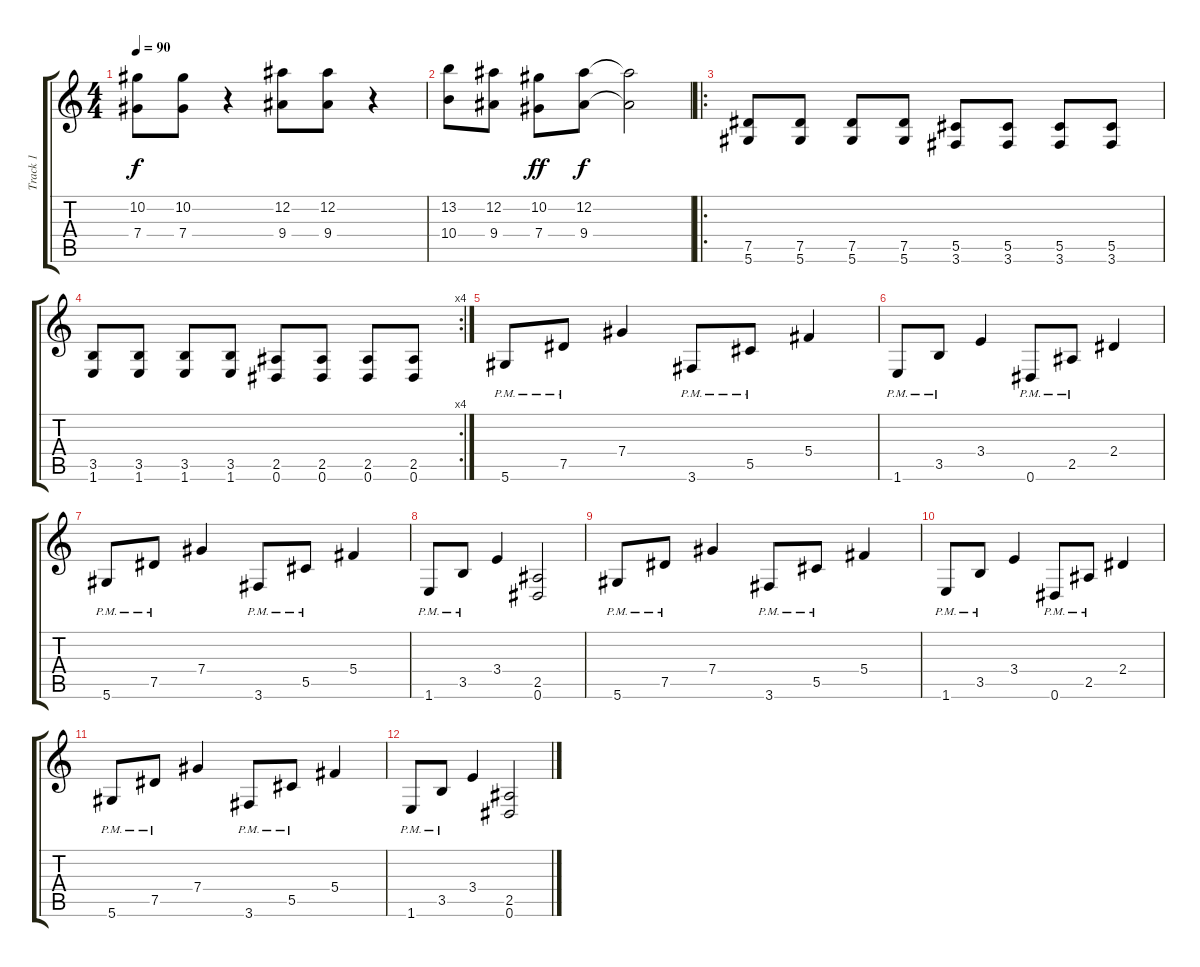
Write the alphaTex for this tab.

\track ("Track 1" "Track 1") {instrument electricguitarjazz}
\staff {score tabs}
\tuning (Eb4 Bb3 Gb3 Db3 Ab2 Eb2) {hide}
\ts (4 4)
\tempo 90
\clef g2
\ks c
(10.2 7.4).8{dy f} (10.2 7.4).8 r.4 (12.2 9.4).8 (12.2 9.4).8 r.4 |
(13.2 10.4).8 (12.2 9.4).8 (10.2 7.4).8{dy ff} (12.2 9.4).8{dy f} (12.2{t} 9.4{t}).2 |
\ro
(7.5 5.6).8 (7.5 5.6).8 (7.5 5.6).8 (7.5 5.6).8 (5.5 3.6).8 (5.5 3.6).8 (5.5 3.6).8 (5.5 3.6).8 |
\rc 4
(3.5 1.6).8 (3.5 1.6).8 (3.5 1.6).8 (3.5 1.6).8 (2.5 0.6).8 (2.5 0.6).8 (2.5 0.6).8 (2.5 0.6).8 |
5.6{pm}.8 7.5{pm}.8 7.4.4 3.6{pm}.8 5.5{pm}.8 5.4.4 |
1.6{pm}.8 3.5{pm}.8 3.4.4 0.6{pm}.8 2.5{pm}.8 2.4.4 |
5.6{pm}.8 7.5{pm}.8 7.4.4 3.6{pm}.8 5.5{pm}.8 5.4.4 |
1.6{pm}.8 3.5{pm}.8 3.4.4 (2.5 0.6).2 |
5.6{pm}.8 7.5{pm}.8 7.4.4 3.6{pm}.8 5.5{pm}.8 5.4.4 |
1.6{pm}.8 3.5{pm}.8 3.4.4 0.6{pm}.8 2.5{pm}.8 2.4.4 |
5.6{pm}.8 7.5{pm}.8 7.4.4 3.6{pm}.8 5.5{pm}.8 5.4.4 |
1.6{pm}.8 3.5{pm}.8 3.4.4 (2.5 0.6).2
